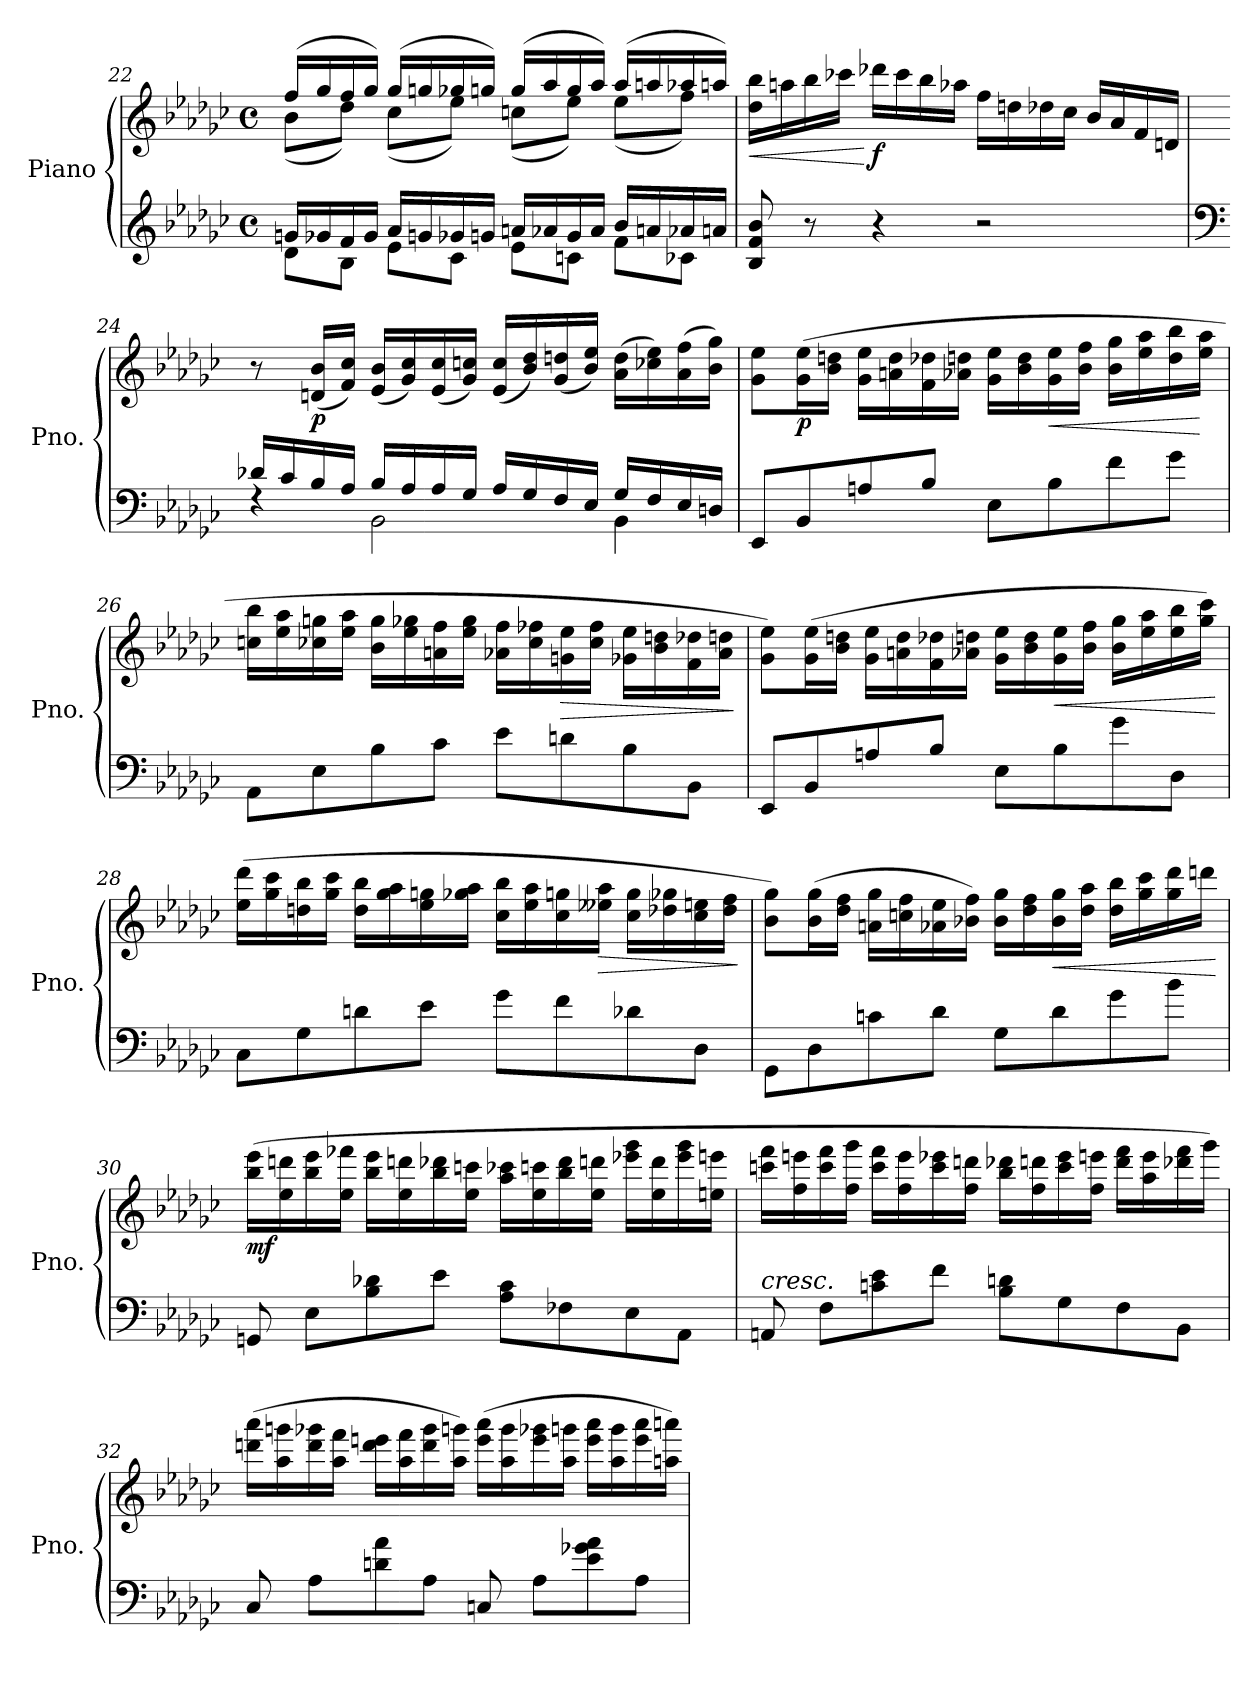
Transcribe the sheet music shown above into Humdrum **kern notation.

**kern	**kern	**dynam
*part1	*part1	*part1
*staff2	*staff1	*staff1/2
*I"Piano	*	*
*I'Pno.	*	*
*clefG2	*clefG2	*
*k[b-e-a-d-g-c-]	*k[b-e-a-d-g-c-]	*
*M4/4	*M4/4	*
*met(c)	*met(c)	*
=22	=22	=22
*^	*^	*
16gn/LL	8d-\L	(>16ff/LL	(<8b-\L	.
16g-X/	.	16gg-/	.	.
16f/	8B-\J	16ff/	8dd-\J)	.
16g-/JJ	.	16gg-/JJ)	.	.
16a-/LL	8e-\L	(>16gg-/LL	(<8cc-\L	.
16gn/	.	16ggn/	.	.
16g-X/	8c-\J	16gg-X/	8ee-\J)	.
16gn/JJ	.	16ggn/JJ)	.	.
16an/LL	8e-\L	(>16gg/LL	(<8ccn\L	.
16a-X/	.	16aa-/	.	.
16g/	8cn\J	16gg/	8ee-\J)	.
16a-/JJ	.	16aa-/JJ)	.	.
16b-/LL	8f\L	(>16aa-/LL	(<8ee-\L	.
16an/	.	16aan/	.	.
16a-X/	8c-X\J	16aa-X/	8ff\J)	.
16an/JJ	.	16aan/JJ)	.	.
*v	*v	*	*	*
*	*v	*v	*
=23	=23	=23
!	!	!LO:HP:b
8B-/ 8f/ 8b-/	(>16dd-\ 16bb-\LL	<
.	16aan\	.
8r	16bb-\	.
.	16ccc-X\JJ	.
!	!	!LO:DY:n=1:b
4r	16ddd-X\LL	[ f
.	16ccc-\	.
.	16bb-\	.
.	16aa-X\JJ	.
2r	16ff\LL	.
.	16ddn\	.
.	16dd-X\	.
.	16cc-\JJ	.
.	16b-/LL	.
.	16a-/	.
.	16f/	.
.	16dn/JJ	.
!!LO:PB:g=z
=24	=24	=24
*clefF4	*	*
*^	*	*
16d-X/LL	4rF	8r	.
16c-/)	.	.	.
!	!	!	!LO:DY:b
16B-/	.	(<16dn/ 16b-/LL	p
16A-/JJ	.	16f/ 16cc-/JJ)	.
16B-/LL	2BB-\	(<16e-/ 16b-/LL	.
16A-/	.	16g-/ 16cc-/)	.
16A-/	.	(<16e-/ 16cc-/	.
16G-/JJ	.	16g-/ 16ccn/JJ)	.
16A-/LL	.	(<16e-/ 16cc/LL	.
16G-/	.	16b-/ 16dd-/)	.
16F/	.	(<16g-/ 16ddn/	.
16E-/JJ	.	16b-/ 16ee-/JJ)	.
16G-/LL	4BB-\	(>16a-\ 16dd\LL	.
16F/	.	16cc-X\ 16ee-\)	.
16E-/	.	(>16a-\ 16ff\	.
16Dn/JJ	.	16b-\ 16gg-\JJ)	.
*v	*v	*	*
=25	=25	=25
8EE-/L	8g-\ 8ee-\L	.
!	!	!LO:DY:b
8BB-/	(>16g-\ 16ee-\L	p
.	16b-\ 16ddn\JJ	.
8An/	16g-\ 16ee-\LL	.
.	16an\ 16dd\	.
8B-/J	16f\ 16dd-X\	.
.	16a-X\ 16ddn\JJ	.
8E-\L	16g-\ 16ee-\LL	.
.	16b-\ 16dd\	.
!	!	!LO:HP:b
8B-\	16g-\ 16ee-\	<
.	16b-\ 16ff\JJ	.
8f\	16b-\ 16gg-\LL	.
.	16ee-\ 16aa-\	.
8g-\J	16dd\ 16bb-\	.
.	16ee-\ 16aa-\JJ	[
!!LO:LB:g=z
=26	=26	=26
8AA-\L	16ccn\ 16bb-\LL	.
.	16ee-\ 16aa-\	.
8E-\	16cc-X\ 16ggn\	.
.	16ee-\ 16aa-\JJ	.
8B-\	16b-\ 16gg\LL	.
.	16ee-\ 16gg-X\	.
8c-\J	16an\ 16ff\	.
.	16ee-\ 16gg-\JJ	.
8e-\L	16a-X\ 16ff\LL	.
.	16cc-\ 16ff-X\	.
!	!	!LO:HP:b
8dn\	16gn\ 16ee-\	>
.	16cc-\ 16ff-\JJ	.
8B-\	16g-X\ 16ee-\LL	.
.	16b-\ 16ddn\	.
8BB-\J	16f\ 16dd-X\	.
.	16a-\ 16ddn\JJ	.
.	.	]
=27	=27	=27
8EE-/L	8g-\ 8ee-\L)	.
8BB-/	(>16g-\ 16ee-\L	.
.	16b-\ 16ddn\JJ	.
8An/	16g-\ 16ee-\LL	.
.	16an\ 16dd\	.
8B-/J	16f\ 16dd-X\	.
.	16a-X\ 16ddn\JJ	.
8E-\L	16g-\ 16ee-\LL	.
.	16b-\ 16dd\	.
!	!	!LO:HP:b
8B-\	16g-\ 16ee-\	<
.	16b-\ 16ff\JJ	.
8g-\	16b-\ 16gg-\LL	.
.	16ee-\ 16aa-\	.
8D-\J	16ee-\ 16bb-\	.
.	16gg-\ 16ccc-\JJ)	.
.	.	[
!!LO:LB:g=z
=28	=28	=28
8C-\L	(>16ee-\ 16ddd-\LL	.
.	16gg-\ 16ccc-\	.
8G-\	16ddn\ 16bb-\	.
.	16gg-\ 16ccc-\JJ	.
8dn\	16dd\ 16bb-\LL	.
.	16gg-\ 16aa-\	.
8e-\J	16ee-\ 16ggn\	.
.	16gg-X\ 16aa-\JJ	.
8g-\L	16cc-\ 16bb-\LL	.
.	16ee-\ 16aa-\	.
8f\	16cc-\ 16ggn\	.
!	!	!LO:HP:b
.	16ee--X\ 16aa-\JJ	>
8d-X\	16cc-\ 16gg\LL	.
.	16dd-X\ 16gg-X\	.
8D-\J	16cc-\ 16een\	.
.	16dd-\ 16ff\JJ	.
.	.	]
=29	=29	=29
8GG-\L	8b-\ 8gg-\L)	.
8D-\	(>16b-\ 16gg-\L	.
.	16dd-\ 16ff\JJ	.
8cn\	16an\ 16gg-\LL	.
.	16ccn\ 16ff\	.
8d-\J	16a-X\ 16ee-\	.
.	16b-X\ 16ff\JJ)	.
8G-\L	16b-\ 16gg-\LL	.
.	16dd-\ 16ff\	.
!	!	!LO:HP:b
8d-\	16b-\ 16gg-\	<
.	16dd-\ 16aa-\JJ	.
8g-\	16dd-\ 16bb-\LL	.
.	16gg-\ 16ccc-\	.
8b-\J	16gg-\ 16ddd-\	.
.	16dddn\JJ	.
.	.	[
!!LO:LB:g=z
=30	=30	=30
!	!	!LO:DY:b
8GGn/	(>16bb-\ 16eee-\LL	mf
.	16ee-\ 16dddn\	.
8E-\L	16bb-\ 16eee-\	.
.	16ee-\ 16fff-X\JJ	.
8B-\ 8d-X\	16bb-\ 16eee-\LL	.
.	16ee-\ 16dddn\	.
8e-\J	16bb-\ 16ddd-X\	.
.	16ee-\ 16cccn\JJ	.
8A-\ 8c-\L	16aa-\ 16ccc-X\LL	.
.	16ee-\ 16cccn\	.
8F-X\	16bb-\ 16ddd-\	.
.	16ee-\ 16dddn\JJ	.
8E-\	16eee-X\ 16ggg-\LL	.
.	16ee-\ 16ddd\	.
8AA-\J	16eee-\ 16ggg-\	.
.	16een\ 16eeen\JJ	.
=31	=31	=31
!LO:TX:a:i:t=cresc.	!	!
8AAn/	16cccn\ 16fff\LL	.
.	16ff\ 16eeen\	.
8F\L	16ccc\ 16fff\	.
.	16ff\ 16ggg-\JJ	.
8cn\ 8e-\	16ccc\ 16fff\LL	.
.	16ff\ 16eee\	.
8f\J	16ccc\ 16eee-X\	.
.	16ff\ 16dddn\JJ	.
8B-\ 8dn\L	16bb-\ 16ddd-X\LL	.
.	16ff\ 16dddn\	.
8G-\	16ccc\ 16eee-\	.
.	16ff\ 16eeen\JJ	.
8F\	16ddd\ 16fff\LL	.
.	16aa-\ 16eee\	.
8BB-\J	16ddd-X\ 16fff\	.
.	16ggg-\JJ)	.
!!LO:LB:g=z
=32	=32	=32
8C-/	(>16dddn\ 16aaa-\LL	.
.	16aa-\ 16gggn\	.
8A-\L	16ddd\ 16ggg-X\	.
.	16aa-\ 16fff\JJ	.
8dn\ 8a-\	16ddd\ 16eeen\LL	.
.	16aa-\ 16fff\	.
8A-\J	16ddd\ 16ggg-\	.
.	16aa-\ 16gggn\JJ)	.
8Cn/	(>16eee\ 16aaa-\LL	.
.	16aa-\ 16ggg\	.
8A-\L	16eee\ 16ggg-X\	.
.	16aa-\ 16gggn\JJ	.
8e-\ 8g-X\ 8a-\	16eee\ 16aaa-\LL	.
.	16aa-\ 16ggg\	.
8A-\J	16eee\ 16aaa-\	.
.	16aan\ 16aaan\JJ)	.
=	=	=
*-	*-	*-
